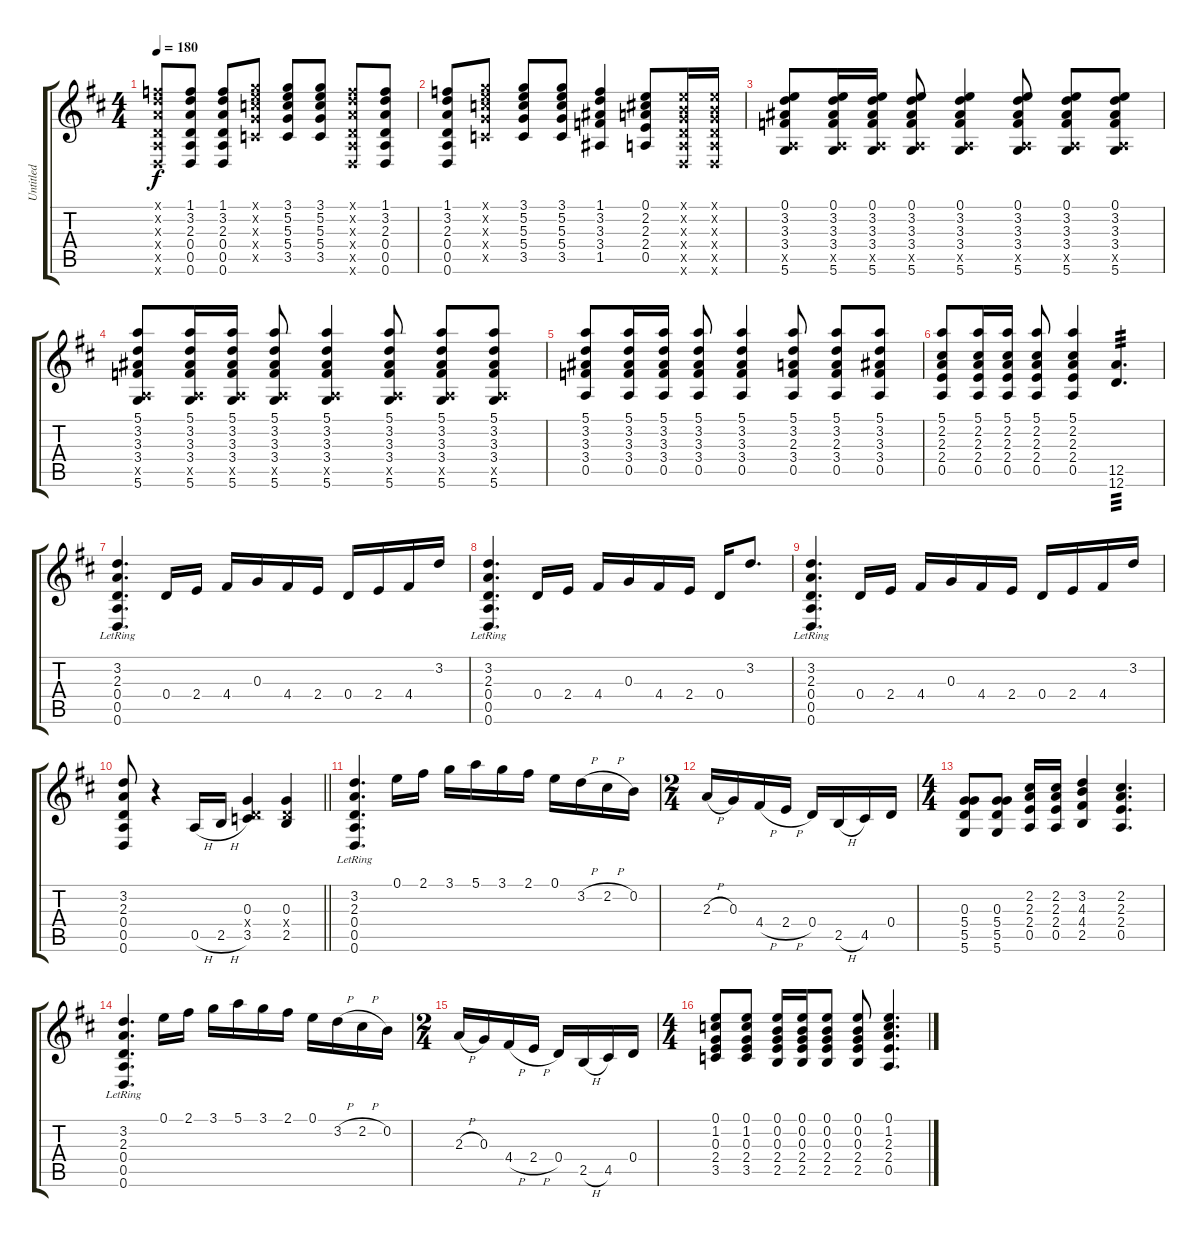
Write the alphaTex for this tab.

\track ("Untitled" "Untitled") {instrument acousticguitarsteel}
\staff {score tabs}
\tuning (E4 B3 G3 D3 A2 D2) {hide}
\ts (4 4)
\tempo 180
\clef g2
\ks d
(1.1{x} 3.2{x} 2.3{x} 0.4{x} 0.5{x} 0.6{x}).8{dy f} (1.1 3.2 2.3 0.4 0.5 0.6).8 (1.1 3.2 2.3 0.4 0.5 0.6).8 (3.1{x} 5.2{x} 5.3{x} 5.4{x} 3.5{x}).8 (3.1 5.2 5.3 5.4 3.5).8 (3.1 5.2 5.3 5.4 3.5).8 (1.1{x} 3.2{x} 2.3{x} 0.4{x} 0.5{x} 0.6{x}).8 (1.1 3.2 2.3 0.4 0.5 0.6).8 |
(1.1 3.2 2.3 0.4 0.5 0.6).8 (3.1{x} 5.2{x} 5.3{x} 5.4{x} 3.5{x}).8 (3.1 5.2 5.3 5.4 3.5).8 (3.1 5.2 5.3 5.4 3.5).8 (1.1 3.2 3.3 3.4 1.5).4 (0.1 2.2 2.3 2.4 0.5).8 (0.1{x} 0.2{x} 0.3{x} 0.4{x} 0.5{x} 0.6{x}).16 (0.1{x} 0.2{x} 0.3{x} 0.4{x} 0.5{x} 0.6{x}).16 |
(0.1 3.2 3.3 3.4 0.5{x} 5.6).8 (0.1 3.2 3.3 3.4 0.5{x} 5.6).16 (0.1 3.2 3.3 3.4 0.5{x} 5.6).16 (0.1 3.2 3.3 3.4 0.5{x} 5.6).8 (0.1 3.2 3.3 3.4 0.5{x} 5.6).4 (0.1 3.2 3.3 3.4 0.5{x} 5.6).8 (0.1 3.2 3.3 3.4 0.5{x} 5.6).8 (0.1 3.2 3.3 3.4 0.5{x} 5.6).8 |
(5.1 3.2 3.3 3.4 0.5{x} 5.6).8 (5.1 3.2 3.3 3.4 0.5{x} 5.6).16 (5.1 3.2 3.3 3.4 0.5{x} 5.6).16 (5.1 3.2 3.3 3.4 0.5{x} 5.6).8 (5.1 3.2 3.3 3.4 0.5{x} 5.6).4 (5.1 3.2 3.3 3.4 0.5{x} 5.6).8 (5.1 3.2 3.3 3.4 0.5{x} 5.6).8 (5.1 3.2 3.3 3.4 0.5{x} 5.6).8 |
(5.1 3.2 3.3 3.4 0.5).8 (5.1 3.2 3.3 3.4 0.5).16 (5.1 3.2 3.3 3.4 0.5).16 (5.1 3.2 3.3 3.4 0.5).8 (5.1 3.2 3.3 3.4 0.5).4 (5.1 3.2 2.3 3.4 0.5).8 (5.1 3.2 2.3 3.4 0.5).8 (5.1 3.2 3.3 3.4 0.5).8 |
(5.1 2.2 2.3 2.4 0.5).8 (5.1 2.2 2.3 2.4 0.5).16 (5.1 2.2 2.3 2.4 0.5).16 (5.1 2.2 2.3 2.4 0.5).8 (5.1 2.2 2.3 2.4 0.5).4 (12.5 12.6).4{d tp 3} |
(3.2{lr} 2.3{lr} 0.4{lr} 0.5{lr} 0.6{lr}).4{d} 0.4.16 2.4.16 4.4.16 0.3.16 4.4.16 2.4.16 0.4.16 2.4.16 4.4.16 3.2.16 |
(3.2{lr} 2.3{lr} 0.4{lr} 0.5{lr} 0.6{lr}).4{d} 0.4.16 2.4.16 4.4.16 0.3.16 4.4.16 2.4.16 0.4.16 3.2.8{d} |
(3.2{lr} 2.3{lr} 0.4{lr} 0.5{lr} 0.6{lr}).4{d} 0.4.16 2.4.16 4.4.16 0.3.16 4.4.16 2.4.16 0.4.16 2.4.16 4.4.16 3.2.16 |
\barLineRight lightlight
(3.2 2.3 0.4 0.5 0.6).8 r.4 0.5{h}.16 2.5{h}.16 (0.3 0.4{x} 3.5).4 (0.3 0.4{x} 2.5).4 |
(3.2{lr} 2.3{lr} 0.4{lr} 0.5{lr} 0.6{lr}).4{d} 0.1.16 2.1.16 3.1.16 5.1.16 3.1.16 2.1.16 0.1.16 3.2{h}.16 2.2{h}.16 0.2.16 |
\ts (2 4)
2.3{h}.16 0.3.16 4.4{h}.16 2.4{h}.16 0.4.16 2.5{h}.16 4.5.16 0.4.16 |
\ts (4 4)
(0.3 5.4 5.5 5.6).8 (0.3 5.4 5.5 5.6).8 (2.2 2.3 2.4 0.5).16 (2.2 2.3 2.4 0.5).16 (3.2 4.3 4.4 2.5).4 (2.2 2.3 2.4 0.5).4{d} |
(3.2{lr} 2.3{lr} 0.4{lr} 0.5{lr} 0.6{lr}).4{d} 0.1.16 2.1.16 3.1.16 5.1.16 3.1.16 2.1.16 0.1.16 3.2{h}.16 2.2{h}.16 0.2.16 |
\ts (2 4)
2.3{h}.16 0.3.16 4.4{h}.16 2.4{h}.16 0.4.16 2.5{h}.16 4.5.16 0.4.16 |
\ts (4 4)
(0.1 1.2 0.3 2.4 3.5).8 (0.1 1.2 0.3 2.4 3.5).8 (0.1 0.2 0.3 2.4 2.5).16 (0.1 0.2 0.3 2.4 2.5).16 (0.1 0.2 0.3 2.4 2.5).8 (0.1 0.2 0.3 2.4 2.5).8 (0.1 1.2 2.3 2.4 0.5).4{d}
